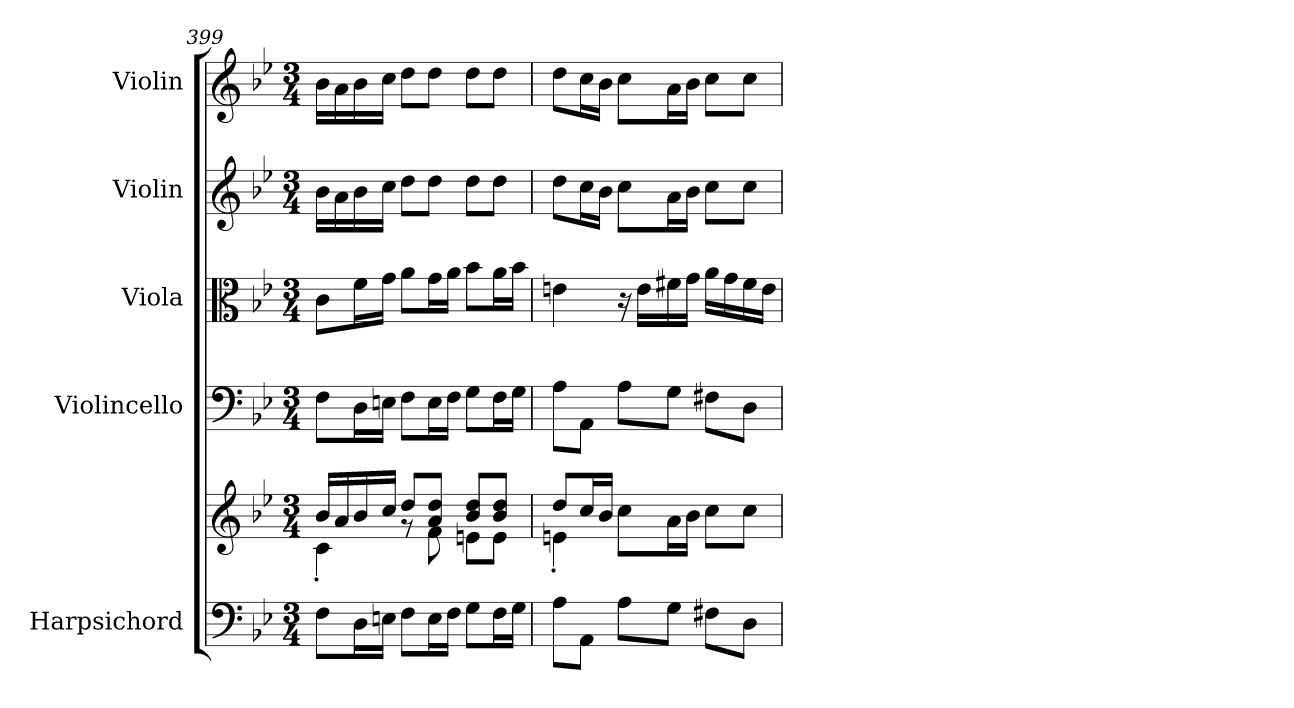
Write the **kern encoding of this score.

**kern	**kern	**kern	**kern	**kern	**kern
*part5	*part5	*part4	*part3	*part2	*part1
*staff6	*staff5	*staff4	*staff3	*staff2	*staff1
*I"Harpsichord	*	*I"Violincello	*I"Viola	*I"Violin	*I"Violin
*I'Hpschd	*	*I'Vc	*I'Vla	*I'Vln	*I'Vln
*clefF4	*clefG2	*clefF4	*clefC3	*clefG2	*clefG2
*k[b-e-]	*k[b-e-]	*k[b-e-]	*k[b-e-]	*k[b-e-]	*k[b-e-]
*M3/4	*M3/4	*M3/4	*M3/4	*M3/4	*M3/4
=399	=399	=399	=399	=399	=399
*	*^	*	*	*	*
8F\L	16b-/LL	4c'\	8F\L	8c\L	16b-\LL	16b-\LL
.	16a/	.	.	.	16a\	16a\
16D\L	16b-/	.	16D\L	16f\L	16b-\	16b-\
16En\JJ	16cc/JJ	.	16En\JJ	16g\JJ	16cc\JJ	16cc\JJ
8F\L	8dd/L	8rg	8F\L	8a\L	8dd\L	8dd\L
16E\L	8a/ 8dd/J	8f\	16E\L	16g\L	8dd\J	8dd\J
16F\JJ	.	.	16F\JJ	16a\JJ	.	.
8G\L	8b-/ 8dd/L	8en\L	8G\L	8b-\L	8dd\L	8dd\L
16F\L	8b-/ 8dd/J	8e\J	16F\L	16a\L	8dd\J	8dd\J
16G\JJ	.	.	16G\JJ	16b-\JJ	.	.
=400	=400	=400	=400	=400	=400	=400
8A\L	8dd/L	4en'\	8A\L	4en\	8dd\L	8dd\L
8AA\J	16cc/L	.	8AA\J	.	16cc\L	16cc\L
.	16b-/JJ	.	.	.	16b-\JJ	16b-\JJ
8A\L	8cc\L	2ryy	8A\L	16r	8cc\L	8cc\L
.	.	.	.	16e\LL	.	.
8G\J	16a\L	.	8G\J	16f#X\	16a\L	16a\L
.	16b-\JJ	.	.	16g\JJ	16b-\JJ	16b-\JJ
8F#X\L	8cc\L	.	8F#X\L	16a\LL	8cc\L	8cc\L
.	.	.	.	16g\	.	.
8D\J	8cc\J	.	8D\J	16f#\	8cc\J	8cc\J
.	.	.	.	16e\JJ	.	.
*	*v	*v	*	*	*	*
=	=	=	=	=	=
*-	*-	*-	*-	*-	*-
